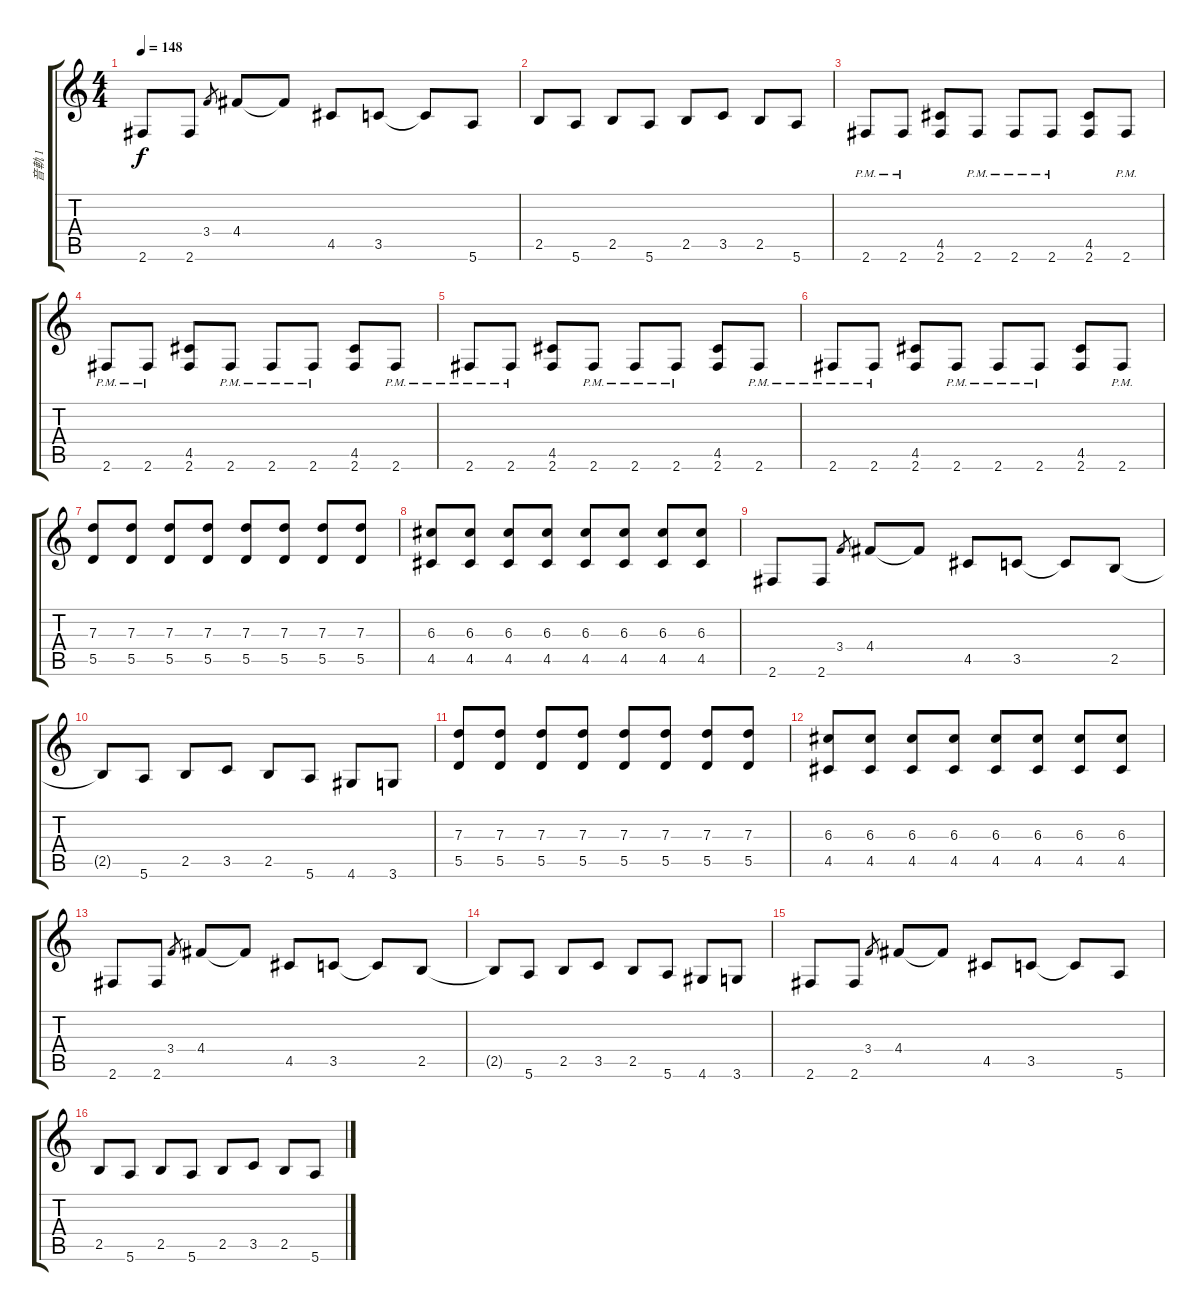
\track ("音軌 1" "音軌 1") {instrument overdrivenguitar}
\staff {score tabs}
\tuning (E4 B3 G3 D3 A2 E2) {hide}
\ts (4 4)
\tempo 148
\clef g2
\ks c
2.6.8{dy f} 2.6.8 3.4.8{gr} 4.4.8 4.4{t}.8 4.5.8 3.5.8 3.5{t}.8 5.6.8 |
2.5.8 5.6.8 2.5.8 5.6.8 2.5.8 3.5.8 2.5.8 5.6.8 |
2.6{pm}.8 2.6{pm}.8 (4.5 2.6).8 2.6{pm}.8 2.6{pm}.8 2.6{pm}.8 (4.5 2.6).8 2.6{pm}.8 |
2.6{pm}.8 2.6{pm}.8 (4.5 2.6).8 2.6{pm}.8 2.6{pm}.8 2.6{pm}.8 (4.5 2.6).8 2.6{pm}.8 |
2.6{pm}.8 2.6{pm}.8 (4.5 2.6).8 2.6{pm}.8 2.6{pm}.8 2.6{pm}.8 (4.5 2.6).8 2.6{pm}.8 |
2.6{pm}.8 2.6{pm}.8 (4.5 2.6).8 2.6{pm}.8 2.6{pm}.8 2.6{pm}.8 (4.5 2.6).8 2.6{pm}.8 |
(7.3 5.5).8 (7.3 5.5).8 (7.3 5.5).8 (7.3 5.5).8 (7.3 5.5).8 (7.3 5.5).8 (7.3 5.5).8 (7.3 5.5).8 |
(6.3 4.5).8 (6.3 4.5).8 (6.3 4.5).8 (6.3 4.5).8 (6.3 4.5).8 (6.3 4.5).8 (6.3 4.5).8 (6.3 4.5).8 |
2.6.8 2.6.8 3.4.8{gr} 4.4.8 4.4{t}.8 4.5.8 3.5.8 3.5{t}.8 2.5.8 |
2.5{t}.8 5.6.8 2.5.8 3.5.8 2.5.8 5.6.8 4.6.8 3.6.8 |
(7.3 5.5).8 (7.3 5.5).8 (7.3 5.5).8 (7.3 5.5).8 (7.3 5.5).8 (7.3 5.5).8 (7.3 5.5).8 (7.3 5.5).8 |
(6.3 4.5).8 (6.3 4.5).8 (6.3 4.5).8 (6.3 4.5).8 (6.3 4.5).8 (6.3 4.5).8 (6.3 4.5).8 (6.3 4.5).8 |
2.6.8 2.6.8 3.4.8{gr} 4.4.8 4.4{t}.8 4.5.8 3.5.8 3.5{t}.8 2.5.8 |
2.5{t}.8 5.6.8 2.5.8 3.5.8 2.5.8 5.6.8 4.6.8 3.6.8 |
2.6.8 2.6.8 3.4.8{gr} 4.4.8 4.4{t}.8 4.5.8 3.5.8 3.5{t}.8 5.6.8 |
2.5.8 5.6.8 2.5.8 5.6.8 2.5.8 3.5.8 2.5.8 5.6.8
